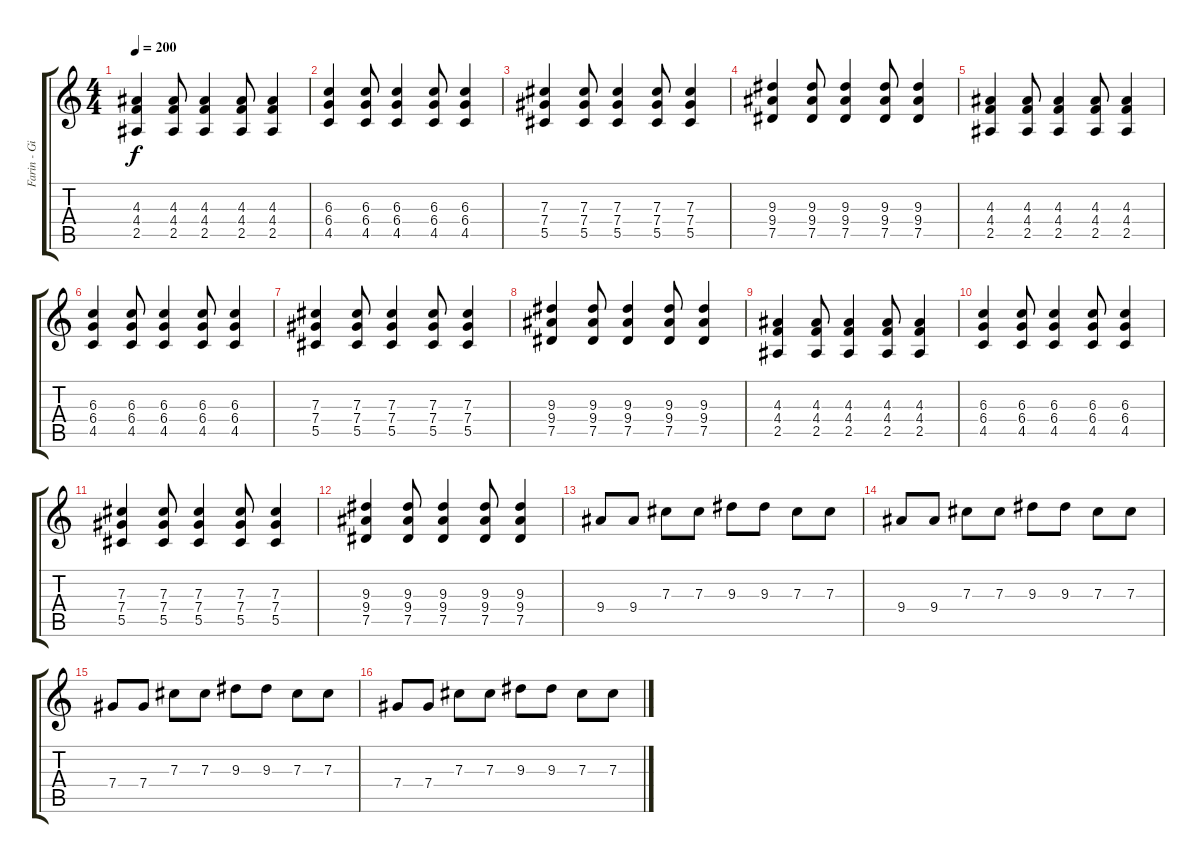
\track ("Farin - Gitarre" "Farin - Gi") {instrument overdrivenguitar}
\staff {score tabs}
\tuning (Eb4 Bb3 Gb3 Db3 Ab2 Eb2) {hide}
\ts (4 4)
\tempo 200
\clef g2
\ks c
(4.3 4.4 2.5).4{dy f} (4.3 4.4 2.5).8 (4.3 4.4 2.5).4 (4.3 4.4 2.5).8 (4.3 4.4 2.5).4 |
(6.3 6.4 4.5).4 (6.3 6.4 4.5).8 (6.3 6.4 4.5).4 (6.3 6.4 4.5).8 (6.3 6.4 4.5).4 |
(7.3 7.4 5.5).4 (7.3 7.4 5.5).8 (7.3 7.4 5.5).4 (7.3 7.4 5.5).8 (7.3 7.4 5.5).4 |
(9.3 9.4 7.5).4 (9.3 9.4 7.5).8 (9.3 9.4 7.5).4 (9.3 9.4 7.5).8 (9.3 9.4 7.5).4 |
(4.3 4.4 2.5).4 (4.3 4.4 2.5).8 (4.3 4.4 2.5).4 (4.3 4.4 2.5).8 (4.3 4.4 2.5).4 |
(6.3 6.4 4.5).4 (6.3 6.4 4.5).8 (6.3 6.4 4.5).4 (6.3 6.4 4.5).8 (6.3 6.4 4.5).4 |
(7.3 7.4 5.5).4 (7.3 7.4 5.5).8 (7.3 7.4 5.5).4 (7.3 7.4 5.5).8 (7.3 7.4 5.5).4 |
(9.3 9.4 7.5).4 (9.3 9.4 7.5).8 (9.3 9.4 7.5).4 (9.3 9.4 7.5).8 (9.3 9.4 7.5).4 |
(4.3 4.4 2.5).4 (4.3 4.4 2.5).8 (4.3 4.4 2.5).4 (4.3 4.4 2.5).8 (4.3 4.4 2.5).4 |
(6.3 6.4 4.5).4 (6.3 6.4 4.5).8 (6.3 6.4 4.5).4 (6.3 6.4 4.5).8 (6.3 6.4 4.5).4 |
(7.3 7.4 5.5).4 (7.3 7.4 5.5).8 (7.3 7.4 5.5).4 (7.3 7.4 5.5).8 (7.3 7.4 5.5).4 |
(9.3 9.4 7.5).4 (9.3 9.4 7.5).8 (9.3 9.4 7.5).4 (9.3 9.4 7.5).8 (9.3 9.4 7.5).4 |
9.4.8 9.4.8 7.3.8 7.3.8 9.3.8 9.3.8 7.3.8 7.3.8 |
9.4.8 9.4.8 7.3.8 7.3.8 9.3.8 9.3.8 7.3.8 7.3.8 |
7.4.8 7.4.8 7.3.8 7.3.8 9.3.8 9.3.8 7.3.8 7.3.8 |
7.4.8 7.4.8 7.3.8 7.3.8 9.3.8 9.3.8 7.3.8 7.3.8
